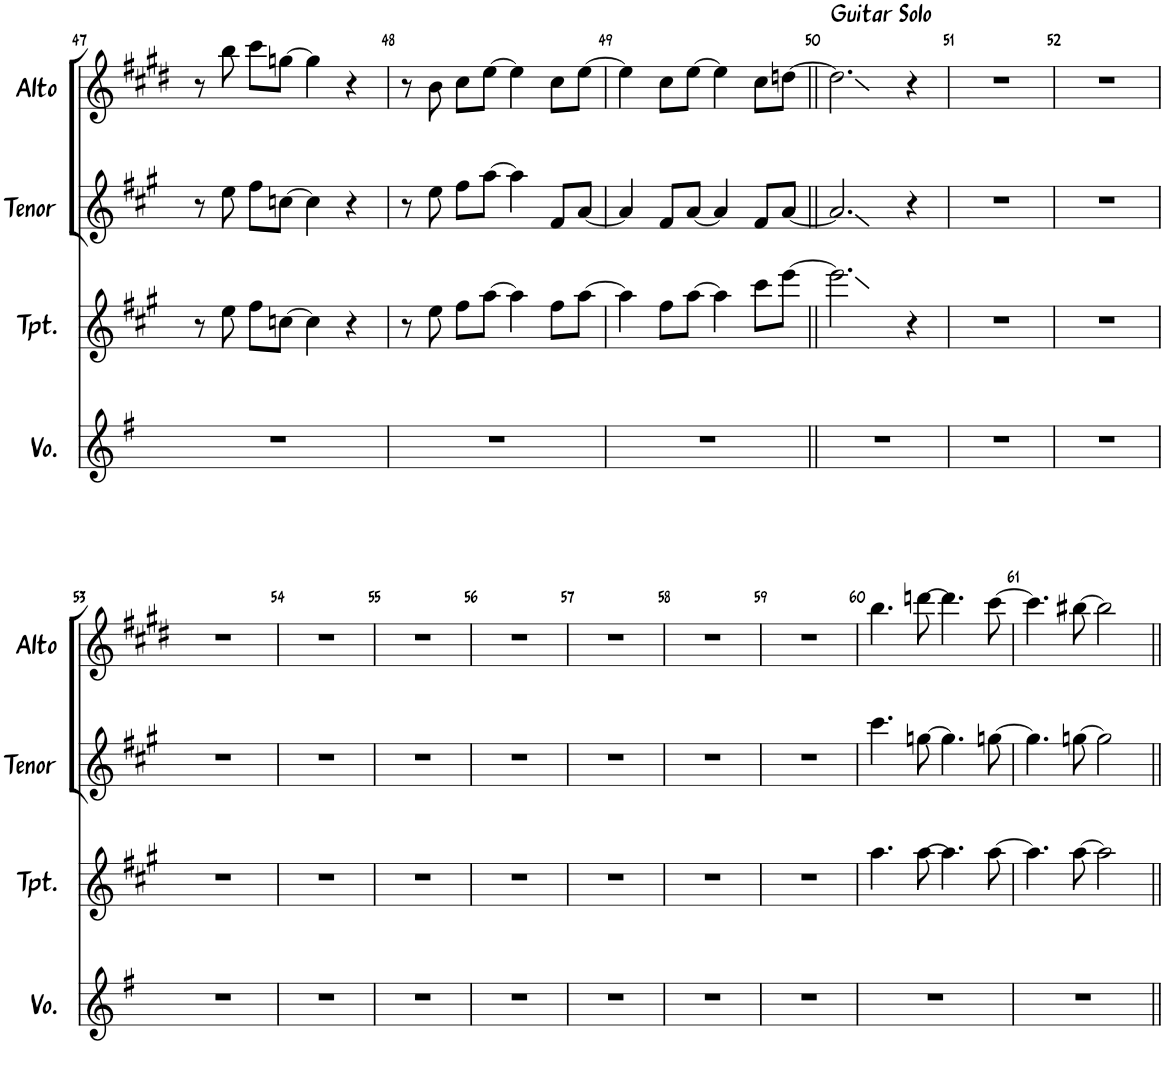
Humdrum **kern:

**kern	**kern	**kern	**kern
*part4	*part3	*part2	*part1
*staff4	*staff3	*staff2	*staff1
*I"Voice	*I"Trumpet	*I"Tenor Sax	*I"Alto Sax
*I'Vo.	*I'Tpt.	*I'Tenor	*I'Alto
!!LO:PB:g=z
*clefG2	*clefG2	*clefG2	*clefG2
*	*Trd1c2	*Trd8c14	*Trd5c9
*k[f#]	*k[f#c#g#]	*k[f#c#g#]	*k[f#c#g#d#]
*M4/4	*M4/4	*M4/4	*M4/4
=47	=47	=47	=47
1r	8r	8r	8r
.	8ee\	8ee\	8bb\
.	8ff#\L	8ff#\L	8ccc#\L
.	[8ccn\J	[8ccn\J	[8ggn\J
.	4cc\]	4cc\]	4gg\]
.	4r	4r	4r
=48	=48	=48	=48
1r	8r	8r	8r
.	8ee\	8ee\	8b\
.	8ff#\L	8ff#\L	8cc#\L
.	[8aa\J	[8aa\J	[8ee\J
.	4aa\]	4aa\]	4ee\]
.	8ff#\L	8f#/L	8cc#\L
.	[8aa\J	[8a/J	[8ee\J
=49	=49	=49	=49
1r	4aa\]	4a/]	4ee\]
.	8ff#\L	8f#/L	8cc#\L
.	[8aa\J	[8a/J	[8ee\J
.	4aa\]	4a/]	4ee\]
.	8ccc#\L	8f#/L	8cc#\L
.	[8eee\J	[8a/J	[8ddn\J
=50||	=50||	=50||	=50||
!	!	!	!LO:TX:a:t=Guitar Solo
1r	2.eee\]	2.a/]	2.dd\]
.	4r	4r	4r
=51	=51	=51	=51
1r	1r	1r	1r
=52	=52	=52	=52
1r	1r	1r	1r
!!LO:LB:g=z
=53	=53	=53	=53
1r	1r	1r	1r
=54	=54	=54	=54
1r	1r	1r	1r
=55	=55	=55	=55
1r	1r	1r	1r
=56	=56	=56	=56
1r	1r	1r	1r
=57	=57	=57	=57
1r	1r	1r	1r
=58	=58	=58	=58
1r	1r	1r	1r
=59	=59	=59	=59
1r	1r	1r	1r
=60	=60	=60	=60
1r	4.aa\	4.ccc#\	4.bb\
.	[8aa\	[8ggn\	[8dddn\
.	4.aa\]	4.gg\]	4.ddd\]
.	[8aa\	[8ggn\	[8ccc#\
=61	=61	=61	=61
1r	4.aa\]	4.gg\]	4.ccc#\]
.	[8aa\	[8ggn\	[8bb#X\
.	2aa\]	2gg\]	2bb#\]
=||	=||	=||	=||
*-	*-	*-	*-
